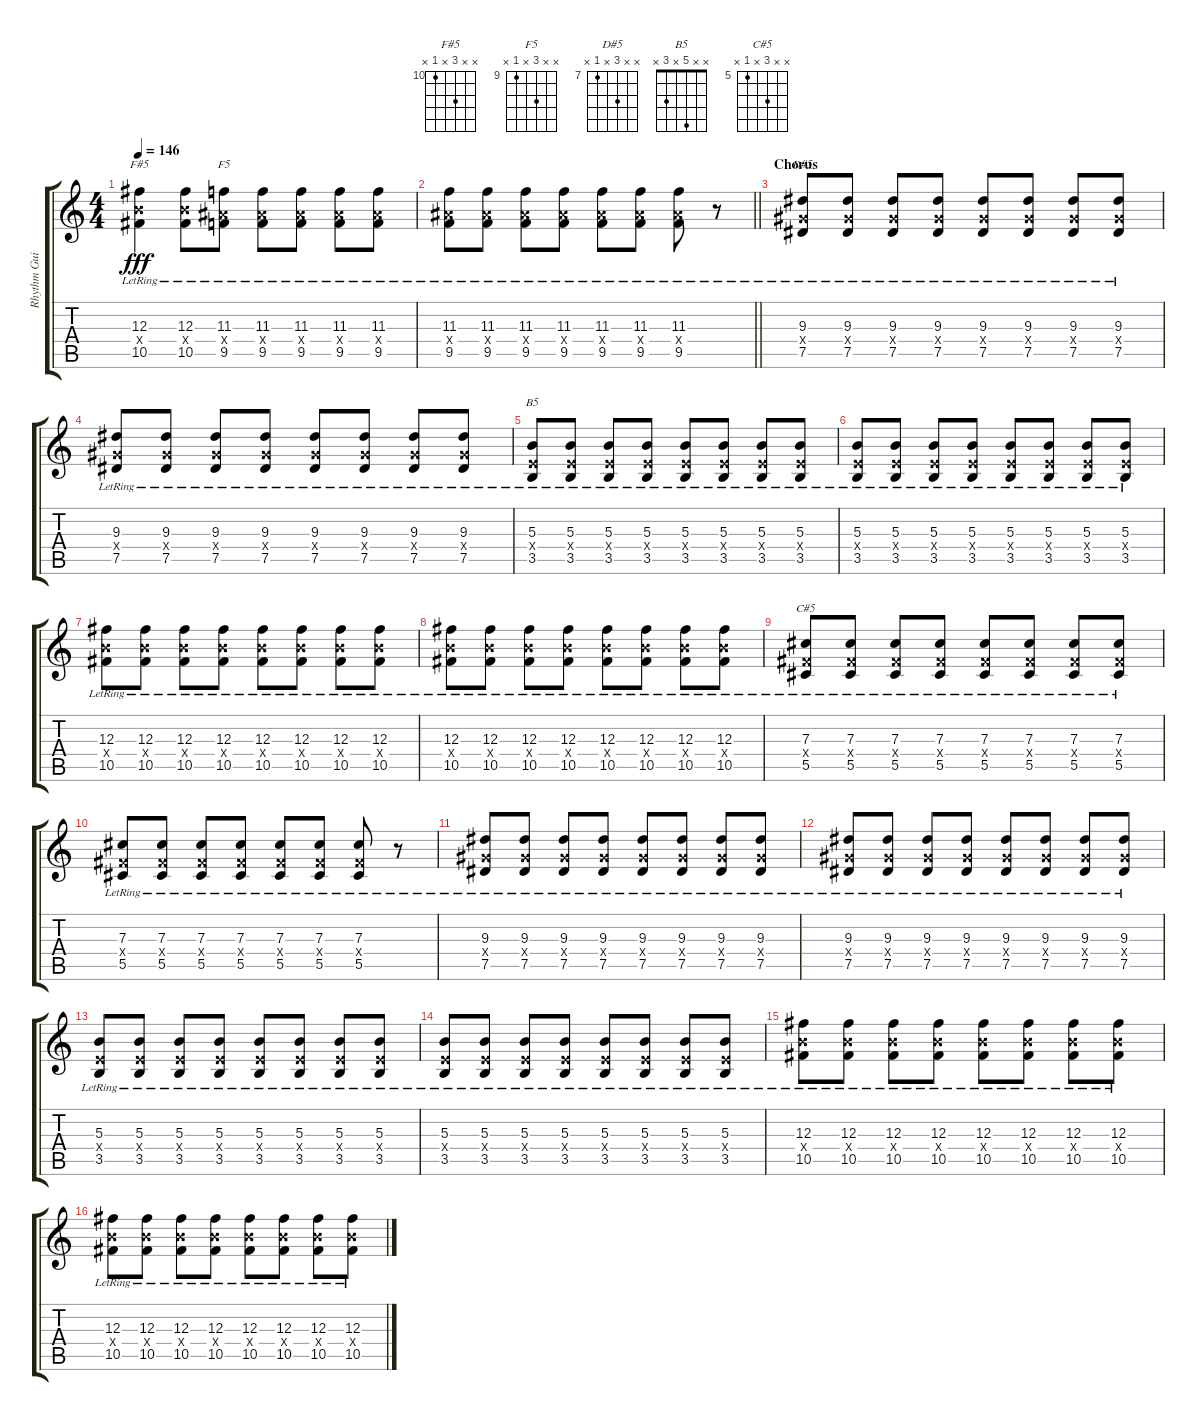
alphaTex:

\track ("Rhythm Guitar" "Rhythm Gui") {instrument electricguitarclean}
\staff {score tabs}
\tuning (Eb4 Bb3 Gb3 Db3 Ab2 Db2) {hide}
\chord ("F#5" x x 12 x 10 x) {firstfret 10}
\chord ("F5" x x 11 x 9 x) {firstfret 9}
\chord ("D#5" x x 9 x 7 x) {firstfret 7}
\chord ("B5" x x 5 x 3 x)
\chord ("C#5" x x 7 x 5 x) {firstfret 5}
\ts (4 4)
\tempo 146
\clef g2
\ks c
(12.3{lr} 10.4{x} 10.5{lr}).4{ch "F#5" dy fff} (12.3{lr} 10.4{x} 10.5{lr}).8 (11.3{lr} 9.4{x} 9.5{lr}).8{ch "F5"} (11.3{lr} 9.4{x} 9.5{lr}).8 (11.3{lr} 9.4{x} 9.5{lr}).8 (11.3{lr} 9.4{x} 9.5{lr}).8 (11.3{lr} 9.4{x} 9.5{lr}).8 |
\barLineRight lightlight
(11.3{lr} 9.4{x} 9.5{lr}).8 (11.3{lr} 9.4{x} 9.5{lr}).8 (11.3{lr} 9.4{x} 9.5{lr}).8 (11.3{lr} 9.4{x} 9.5{lr}).8 (11.3{lr} 9.4{x} 9.5{lr}).8 (11.3{lr} 9.4{x} 9.5{lr}).8 (11.3{lr} 9.4{x} 9.5{lr}).8 r.8 |
\section ("" "Chorus")
(9.3{lr} 7.4{x} 7.5{lr}).8{ch "D#5" volume 14} (9.3{lr} 7.4{x} 7.5{lr}).8 (9.3{lr} 7.4{x} 7.5{lr}).8 (9.3{lr} 7.4{x} 7.5{lr}).8 (9.3{lr} 7.4{x} 7.5{lr}).8 (9.3{lr} 7.4{x} 7.5{lr}).8 (9.3{lr} 7.4{x} 7.5{lr}).8 (9.3{lr} 7.4{x} 7.5{lr}).8 |
(9.3{lr} 7.4{x} 7.5{lr}).8 (9.3{lr} 7.4{x} 7.5{lr}).8 (9.3{lr} 7.4{x} 7.5{lr}).8 (9.3{lr} 7.4{x} 7.5{lr}).8 (9.3{lr} 7.4{x} 7.5{lr}).8 (9.3{lr} 7.4{x} 7.5{lr}).8 (9.3{lr} 7.4{x} 7.5{lr}).8 (9.3{lr} 7.4{x} 7.5{lr}).8 |
(5.3{lr} 3.4{x} 3.5{lr}).8{ch "B5"} (5.3{lr} 3.4{x} 3.5{lr}).8 (5.3{lr} 3.4{x} 3.5{lr}).8 (5.3{lr} 3.4{x} 3.5{lr}).8 (5.3{lr} 3.4{x} 3.5{lr}).8 (5.3{lr} 3.4{x} 3.5{lr}).8 (5.3{lr} 3.4{x} 3.5{lr}).8 (5.3{lr} 3.4{x} 3.5{lr}).8 |
(5.3{lr} 3.4{x} 3.5{lr}).8 (5.3{lr} 3.4{x} 3.5{lr}).8 (5.3{lr} 3.4{x} 3.5{lr}).8 (5.3{lr} 3.4{x} 3.5{lr}).8 (5.3{lr} 3.4{x} 3.5{lr}).8 (5.3{lr} 3.4{x} 3.5{lr}).8 (5.3{lr} 3.4{x} 3.5{lr}).8 (5.3{lr} 3.4{x} 3.5{lr}).8 |
(12.3{lr} 10.4{x} 10.5{lr}).8 (12.3{lr} 10.4{x} 10.5{lr}).8 (12.3{lr} 10.4{x} 10.5{lr}).8 (12.3{lr} 10.4{x} 10.5{lr}).8 (12.3{lr} 10.4{x} 10.5{lr}).8 (12.3{lr} 10.4{x} 10.5{lr}).8 (12.3{lr} 10.4{x} 10.5{lr}).8 (12.3{lr} 10.4{x} 10.5{lr}).8 |
(12.3{lr} 10.4{x} 10.5{lr}).8 (12.3{lr} 10.4{x} 10.5{lr}).8 (12.3{lr} 10.4{x} 10.5{lr}).8 (12.3{lr} 10.4{x} 10.5{lr}).8 (12.3{lr} 10.4{x} 10.5{lr}).8 (12.3{lr} 10.4{x} 10.5{lr}).8 (12.3{lr} 10.4{x} 10.5{lr}).8 (12.3{lr} 10.4{x} 10.5{lr}).8 |
(7.3{lr} 5.4{x} 5.5{lr}).8{ch "C#5"} (7.3{lr} 5.4{x} 5.5{lr}).8 (7.3{lr} 5.4{x} 5.5{lr}).8 (7.3{lr} 5.4{x} 5.5{lr}).8 (7.3{lr} 5.4{x} 5.5{lr}).8 (7.3{lr} 5.4{x} 5.5{lr}).8 (7.3{lr} 5.4{x} 5.5{lr}).8 (7.3{lr} 5.4{x} 5.5{lr}).8 |
(7.3{lr} 5.4{x} 5.5{lr}).8 (7.3{lr} 5.4{x} 5.5{lr}).8 (7.3{lr} 5.4{x} 5.5{lr}).8 (7.3{lr} 5.4{x} 5.5{lr}).8 (7.3{lr} 5.4{x} 5.5{lr}).8 (7.3{lr} 5.4{x} 5.5{lr}).8 (7.3{lr} 5.4{x} 5.5{lr}).8 r.8 |
(9.3{lr} 7.4{x} 7.5{lr}).8 (9.3{lr} 7.4{x} 7.5{lr}).8 (9.3{lr} 7.4{x} 7.5{lr}).8 (9.3{lr} 7.4{x} 7.5{lr}).8 (9.3{lr} 7.4{x} 7.5{lr}).8 (9.3{lr} 7.4{x} 7.5{lr}).8 (9.3{lr} 7.4{x} 7.5{lr}).8 (9.3{lr} 7.4{x} 7.5{lr}).8 |
(9.3{lr} 7.4{x} 7.5{lr}).8 (9.3{lr} 7.4{x} 7.5{lr}).8 (9.3{lr} 7.4{x} 7.5{lr}).8 (9.3{lr} 7.4{x} 7.5{lr}).8 (9.3{lr} 7.4{x} 7.5{lr}).8 (9.3{lr} 7.4{x} 7.5{lr}).8 (9.3{lr} 7.4{x} 7.5{lr}).8 (9.3{lr} 7.4{x} 7.5{lr}).8 |
(5.3{lr} 3.4{x} 3.5{lr}).8 (5.3{lr} 3.4{x} 3.5{lr}).8 (5.3{lr} 3.4{x} 3.5{lr}).8 (5.3{lr} 3.4{x} 3.5{lr}).8 (5.3{lr} 3.4{x} 3.5{lr}).8 (5.3{lr} 3.4{x} 3.5{lr}).8 (5.3{lr} 3.4{x} 3.5{lr}).8 (5.3{lr} 3.4{x} 3.5{lr}).8 |
(5.3{lr} 3.4{x} 3.5{lr}).8 (5.3{lr} 3.4{x} 3.5{lr}).8 (5.3{lr} 3.4{x} 3.5{lr}).8 (5.3{lr} 3.4{x} 3.5{lr}).8 (5.3{lr} 3.4{x} 3.5{lr}).8 (5.3{lr} 3.4{x} 3.5{lr}).8 (5.3{lr} 3.4{x} 3.5{lr}).8 (5.3{lr} 3.4{x} 3.5{lr}).8 |
(12.3{lr} 10.4{x} 10.5{lr}).8 (12.3{lr} 10.4{x} 10.5{lr}).8 (12.3{lr} 10.4{x} 10.5{lr}).8 (12.3{lr} 10.4{x} 10.5{lr}).8 (12.3{lr} 10.4{x} 10.5{lr}).8 (12.3{lr} 10.4{x} 10.5{lr}).8 (12.3{lr} 10.4{x} 10.5{lr}).8 (12.3{lr} 10.4{x} 10.5{lr}).8 |
(12.3{lr} 10.4{x} 10.5{lr}).8 (12.3{lr} 10.4{x} 10.5{lr}).8 (12.3{lr} 10.4{x} 10.5{lr}).8 (12.3{lr} 10.4{x} 10.5{lr}).8 (12.3{lr} 10.4{x} 10.5{lr}).8 (12.3{lr} 10.4{x} 10.5{lr}).8 (12.3{lr} 10.4{x} 10.5{lr}).8 (12.3{lr} 10.4{x} 10.5{lr}).8
